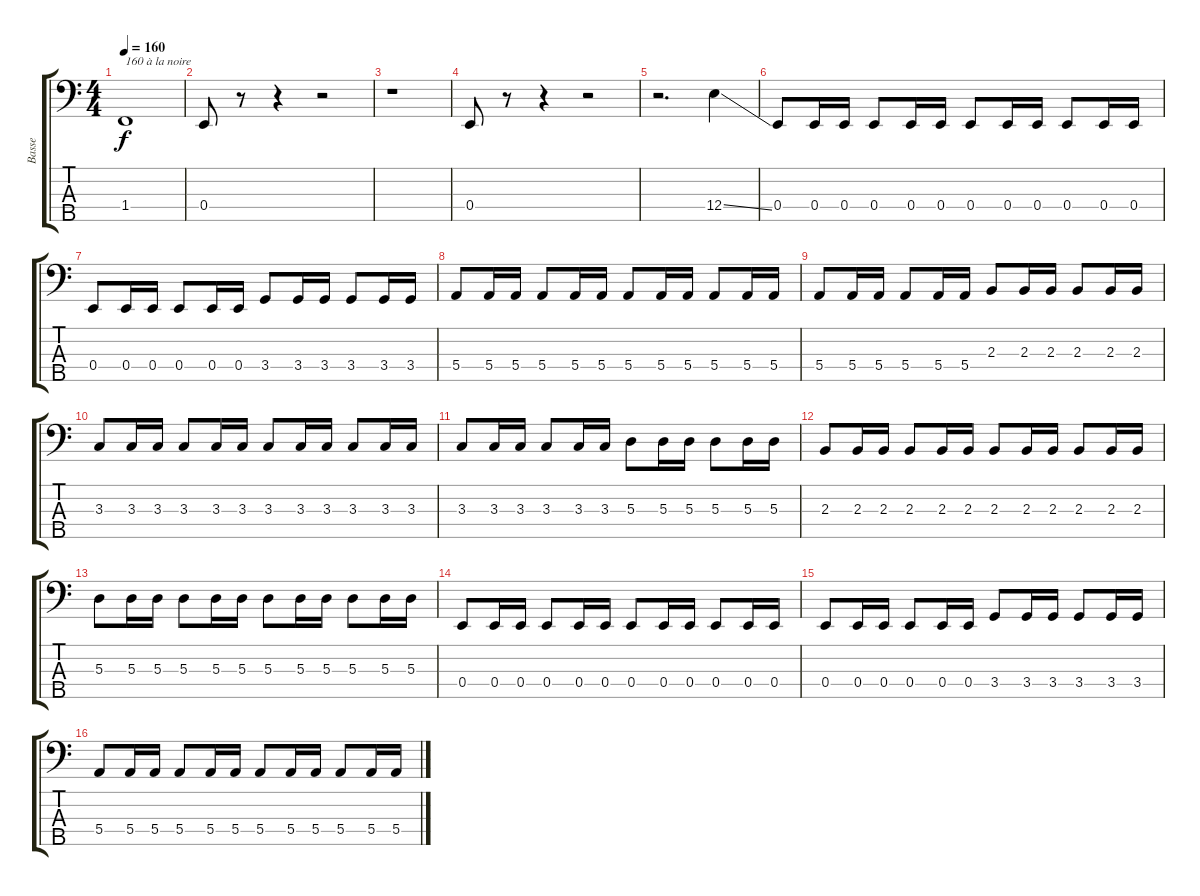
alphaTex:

\track ("Basse" "Basse") {instrument electricbassfinger}
\staff {score tabs}
\tuning (G2 D2 A1 E1 B0) {hide}
\ts (4 4)
\tempo 120
\tempo 160
\clef f4
\ks c
1.4{t}.1{txt "160 à la noire" dy f instrument electricbasspick} |
0.4.8 r.8 r.4 r.2 |
r.1 |
0.4.8 r.8 r.4 r.2 |
r.2{d} 12.4{ss}.4 |
0.4.8 0.4.16 0.4.16 0.4.8 0.4.16 0.4.16 0.4.8 0.4.16 0.4.16 0.4.8 0.4.16 0.4.16 |
0.4.8 0.4.16 0.4.16 0.4.8 0.4.16 0.4.16 3.4.8 3.4.16 3.4.16 3.4.8 3.4.16 3.4.16 |
5.4.8 5.4.16 5.4.16 5.4.8 5.4.16 5.4.16 5.4.8 5.4.16 5.4.16 5.4.8 5.4.16 5.4.16 |
5.4.8 5.4.16 5.4.16 5.4.8 5.4.16 5.4.16 2.3.8 2.3.16 2.3.16 2.3.8 2.3.16 2.3.16 |
3.3.8 3.3.16 3.3.16 3.3.8 3.3.16 3.3.16 3.3.8 3.3.16 3.3.16 3.3.8 3.3.16 3.3.16 |
3.3.8 3.3.16 3.3.16 3.3.8 3.3.16 3.3.16 5.3.8 5.3.16 5.3.16 5.3.8 5.3.16 5.3.16 |
2.3.8 2.3.16 2.3.16 2.3.8 2.3.16 2.3.16 2.3.8 2.3.16 2.3.16 2.3.8 2.3.16 2.3.16 |
5.3.8 5.3.16 5.3.16 5.3.8 5.3.16 5.3.16 5.3.8 5.3.16 5.3.16 5.3.8 5.3.16 5.3.16 |
0.4.8 0.4.16 0.4.16 0.4.8 0.4.16 0.4.16 0.4.8 0.4.16 0.4.16 0.4.8 0.4.16 0.4.16 |
0.4.8 0.4.16 0.4.16 0.4.8 0.4.16 0.4.16 3.4.8 3.4.16 3.4.16 3.4.8 3.4.16 3.4.16 |
5.4.8 5.4.16 5.4.16 5.4.8 5.4.16 5.4.16 5.4.8 5.4.16 5.4.16 5.4.8 5.4.16 5.4.16
